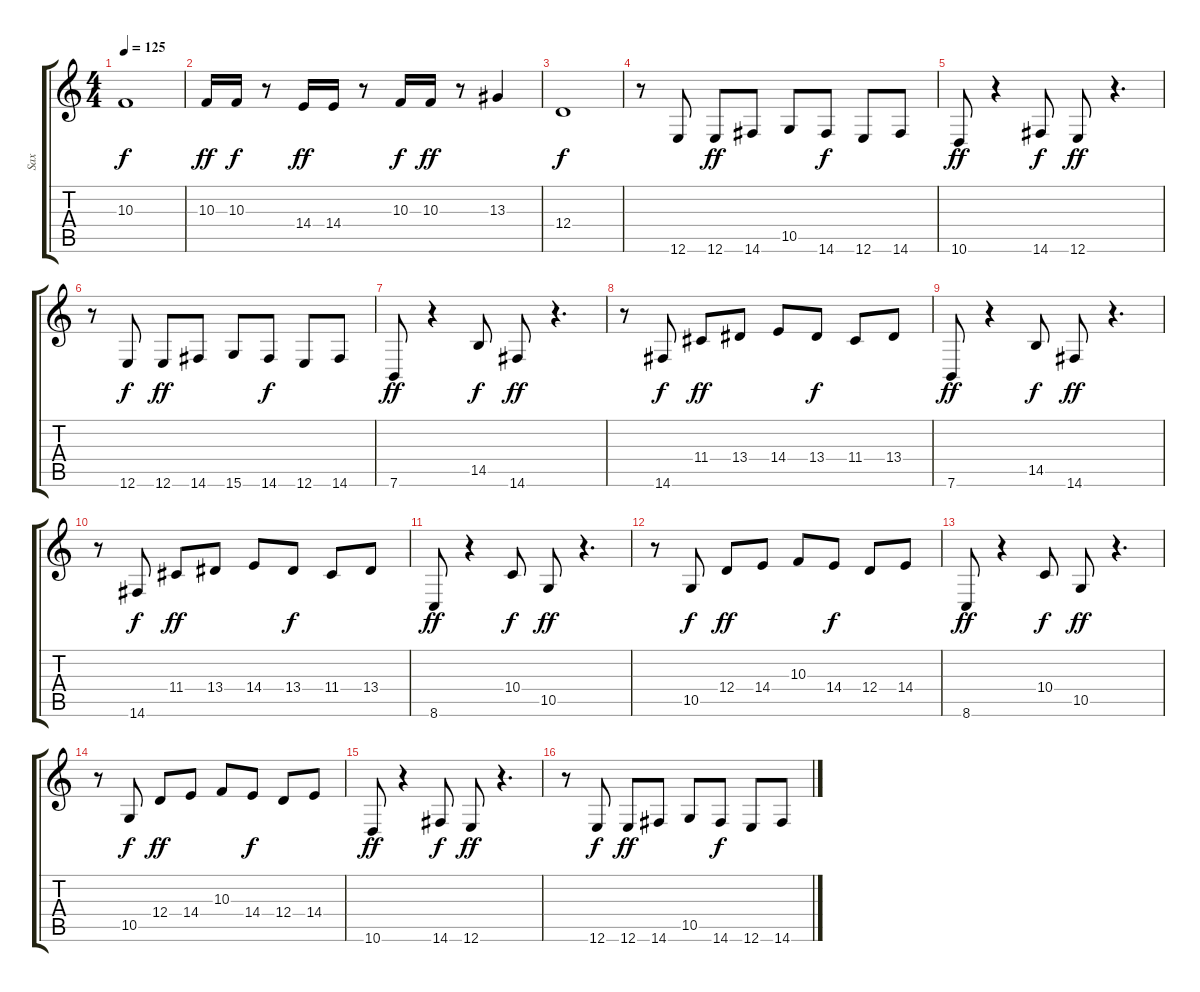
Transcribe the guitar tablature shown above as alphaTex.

\track ("Sax" "Sax") {instrument baritonesax}
\staff {score tabs}
\tuning (E4 B3 G3 D3 A2 E2) {hide}
\ts (4 4)
\tempo 125
\clef g2
\ks c
10.3.1{dy f} |
10.3.16{dy ff} 10.3.16{dy f} r.8 14.4.16{dy ff} 14.4.16 r.8 10.3.16{dy f} 10.3.16{dy ff} r.8 13.3.4 |
12.4.1{dy f} |
r.8 12.6.8 12.6.8{dy ff} 14.6.8 10.5.8 14.6.8{dy f} 12.6.8 14.6.8 |
10.6.8{dy ff} r.4 14.6.8{dy f} 12.6.8{dy ff} r.4{d} |
r.8 12.6.8{dy f} 12.6.8{dy ff} 14.6.8 15.6.8 14.6.8{dy f} 12.6.8 14.6.8 |
7.6.8{dy ff} r.4 14.5.8{dy f} 14.6.8{dy ff} r.4{d} |
r.8 14.6.8{dy f} 11.4.8{dy ff} 13.4.8 14.4.8 13.4.8{dy f} 11.4.8 13.4.8 |
7.6.8{dy ff} r.4 14.5.8{dy f} 14.6.8{dy ff} r.4{d} |
r.8 14.6.8{dy f} 11.4.8{dy ff} 13.4.8 14.4.8 13.4.8{dy f} 11.4.8 13.4.8 |
8.6.8{dy ff} r.4 10.4.8{dy f} 10.5.8{dy ff} r.4{d} |
r.8 10.5.8{dy f} 12.4.8{dy ff} 14.4.8 10.3.8 14.4.8{dy f} 12.4.8 14.4.8 |
8.6.8{dy ff} r.4 10.4.8{dy f} 10.5.8{dy ff} r.4{d} |
r.8 10.5.8{dy f} 12.4.8{dy ff} 14.4.8 10.3.8 14.4.8{dy f} 12.4.8 14.4.8 |
10.6.8{dy ff} r.4 14.6.8{dy f} 12.6.8{dy ff} r.4{d} |
r.8 12.6.8{dy f} 12.6.8{dy ff} 14.6.8 10.5.8 14.6.8{dy f} 12.6.8 14.6.8
